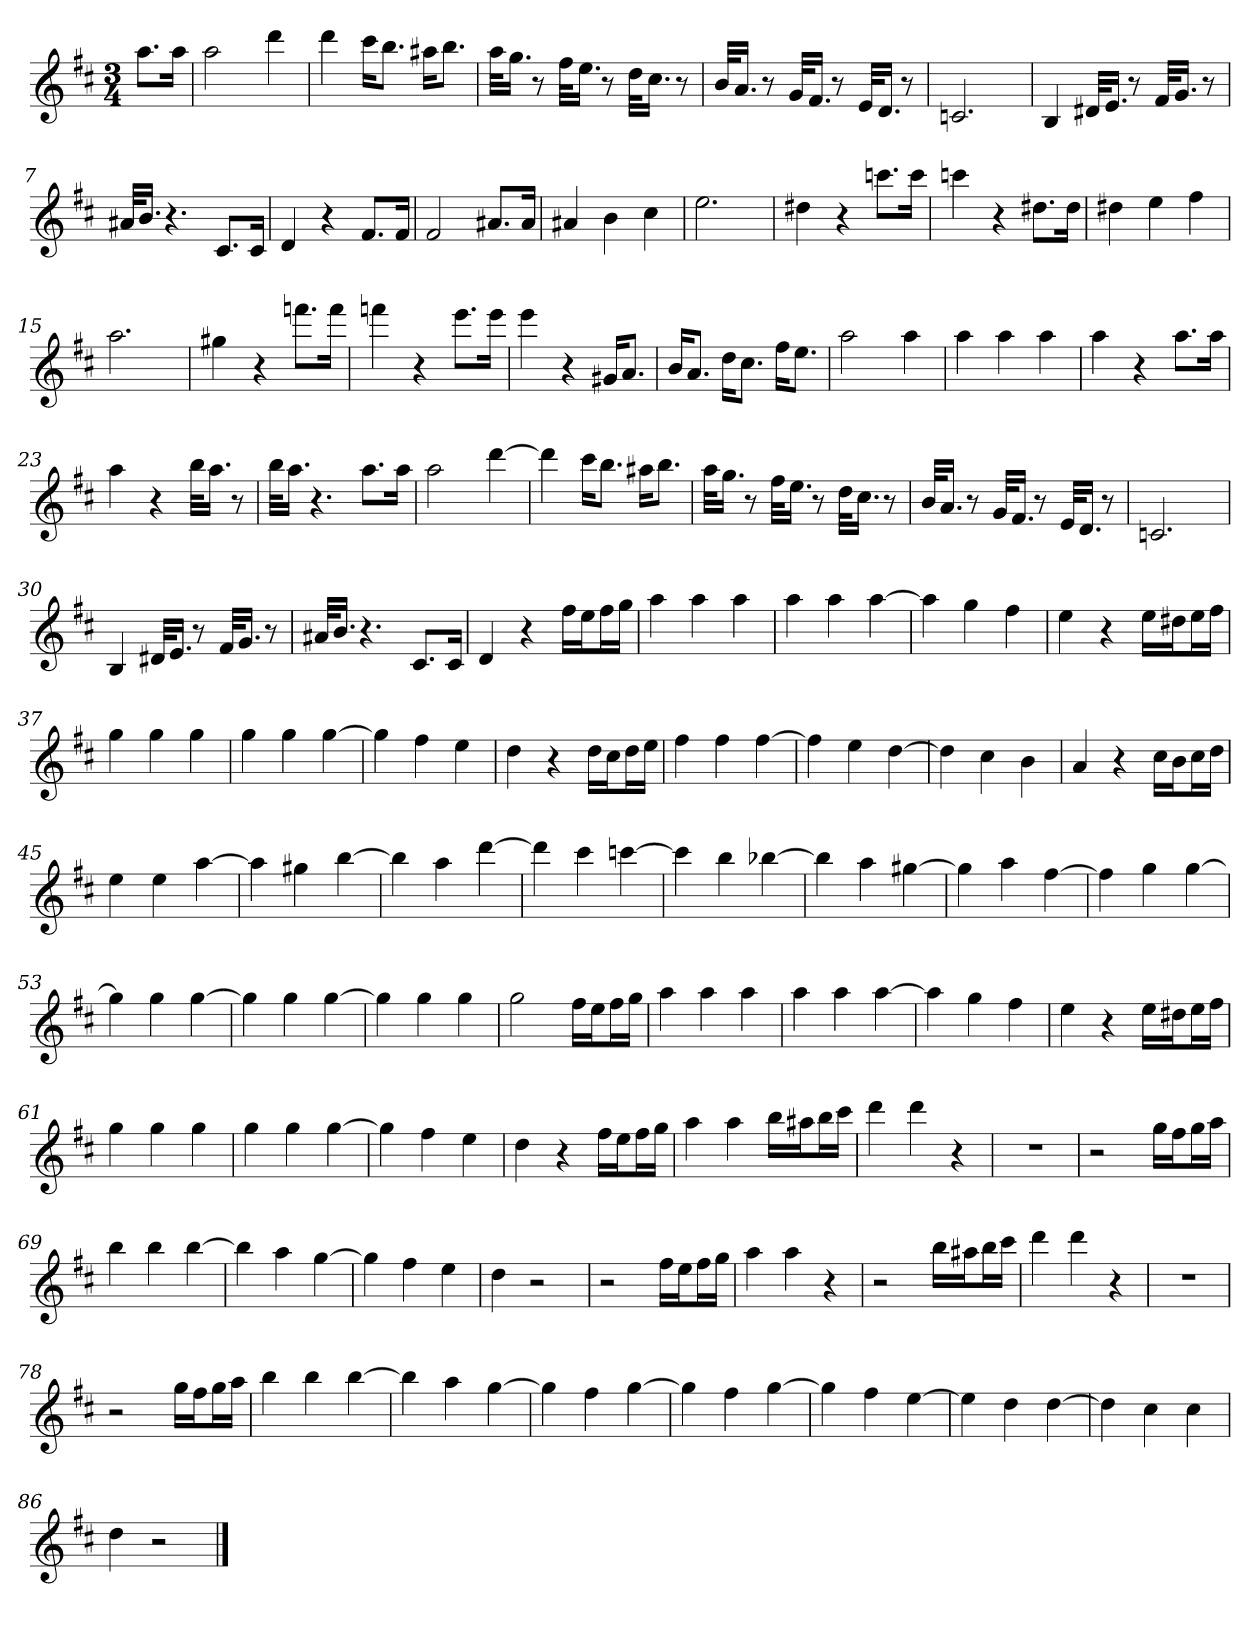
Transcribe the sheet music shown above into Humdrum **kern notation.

**kern
*part1
*staff1
*k[f#c#]
*D:
*M3/4
=
8.aaL
16aaJk
=1
2aa
4ddd
=2
4ddd
16ccc#KL
8.bbJ
16aa#XKL
8.bbJ
=3
32aaKLL
16.ggJJ
8r
32ff#KLL
16.eeJJ
8r
32ddKLL
16.cc#JJ
8r
=4
32bKLL
16.aJJ
8r
32gKLL
16.f#JJ
8r
32eKLL
16.dJJ
8r
=5
2.cn
=6
4B
32d#XKLL
16.eJJ
8r
32f#KLL
16.gJJ
8r
=7
32a#XKLL
16.bJJ
4.r
8.c#L
16c#Jk
=8
4d
4r
8.f#L
16f#Jk
=9
2f#
8.a#XL
16a#Jk
=10
4a#X
4b
4cc#
=11
2.ee
=12
4dd#X
4r
8.cccnL
16cccJk
=13
4cccn
4r
8.dd#XL
16dd#Jk
=14
4dd#X
4ee
4ff#
=15
2.aa
=16
4gg#X
4r
8.fffnL
16fffJk
=17
4fffn
4r
8.eeeL
16eeeJk
=18
4eee
4r
16g#XKL
8.aJ
=19
16bKL
8.aJ
16ddKL
8.cc#J
16ff#KL
8.eeJ
=20
2aa
4aa
=21
4aa
4aa
4aa
=22
4aa
4r
8.aaL
16aaJk
=23
4aa
4r
32bbKLL
16.aaJJ
8r
=24
32bbKLL
16.aaJJ
4.r
8.aaL
16aaJk
=25
2aa
[4ddd
=26
4ddd]
16ccc#KL
8.bbJ
16aa#XKL
8.bbJ
=27
32aaKLL
16.ggJJ
8r
32ff#KLL
16.eeJJ
8r
32ddKLL
16.cc#JJ
8r
=28
32bKLL
16.aJJ
8r
32gKLL
16.f#JJ
8r
32eKLL
16.dJJ
8r
=29
2.cn
=30
4B
32d#XKLL
16.eJJ
8r
32f#KLL
16.gJJ
8r
=31
32a#XKLL
16.bJJ
4.r
8.c#L
16c#Jk
=32
4d
4r
16ff#LL
16eeJ
16ff#L
16ggJJ
=33
4aa
4aa
4aa
=34
4aa
4aa
[4aa
=35
4aa]
4gg
4ff#
=36
4ee
4r
16eeLL
16dd#XJ
16eeL
16ff#JJ
=37
4gg
4gg
4gg
=38
4gg
4gg
[4gg
=39
4gg]
4ff#
4ee
=40
4dd
4r
16ddLL
16cc#J
16ddL
16eeJJ
=41
4ff#
4ff#
[4ff#
=42
4ff#]
4ee
[4dd
=43
4dd]
4cc#
4b
=44
4a
4r
16cc#LL
16bJ
16cc#L
16ddJJ
=45
4ee
4ee
[4aa
=46
4aa]
4gg#X
[4bb
=47
4bb]
4aa
[4ddd
=48
4ddd]
4ccc#
[4cccn
=49
4ccc]
4bb
[4bb-X
=50
4bb-]
4aa
[4gg#X
=51
4gg#]
4aa
[4ff#
=52
4ff#]
4gg
[4gg
=53
4gg]
4gg
[4gg
=54
4gg]
4gg
[4gg
=55
4gg]
4gg
4gg
=56
2gg
16ff#LL
16eeJ
16ff#L
16ggJJ
=57
4aa
4aa
4aa
=58
4aa
4aa
[4aa
=59
4aa]
4gg
4ff#
=60
4ee
4r
16eeLL
16dd#XJ
16eeL
16ff#JJ
=61
4gg
4gg
4gg
=62
4gg
4gg
[4gg
=63
4gg]
4ff#
4ee
=64
4dd
4r
16ff#LL
16eeJ
16ff#L
16ggJJ
=65
4aa
4aa
16bbLL
16aa#XJ
16bbL
16ccc#JJ
=66
4ddd
4ddd
4r
=67
2.r
=68
2r
16ggLL
16ff#J
16ggL
16aaJJ
=69
4bb
4bb
[4bb
=70
4bb]
4aa
[4gg
=71
4gg]
4ff#
4ee
=72
4dd
2r
=73
2r
16ff#LL
16eeJ
16ff#L
16ggJJ
=74
4aa
4aa
4r
=75
2r
16bbLL
16aa#XJ
16bbL
16ccc#JJ
=76
4ddd
4ddd
4r
=77
2.r
=78
2r
16ggLL
16ff#J
16ggL
16aaJJ
=79
4bb
4bb
[4bb
=80
4bb]
4aa
[4gg
=81
4gg]
4ff#
[4gg
=82
4gg]
4ff#
[4gg
=83
4gg]
4ff#
[4ee
=84
4ee]
4dd
[4dd
=85
4dd]
4cc#
4cc#
=86
4dd
2r
==
*-
